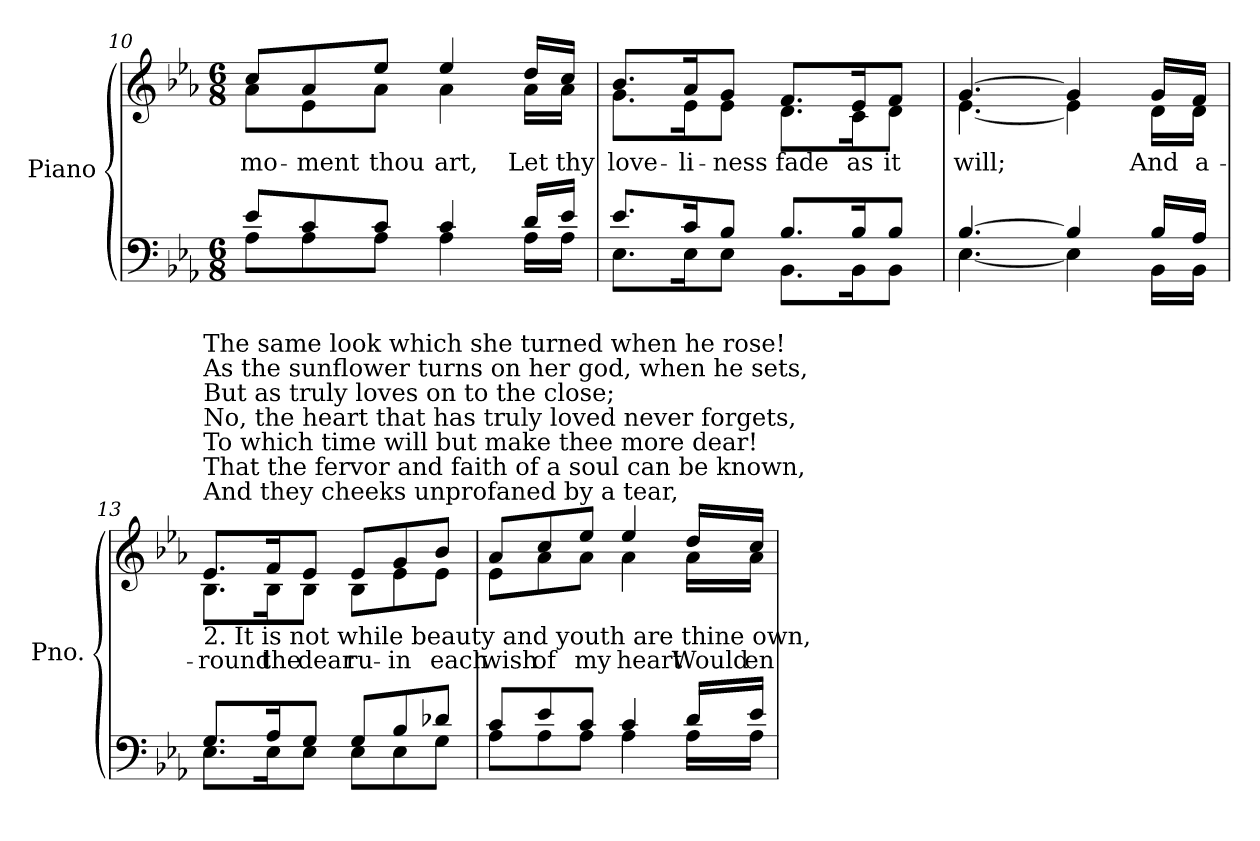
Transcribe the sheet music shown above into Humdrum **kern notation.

**kern	**kern	**text
*part1	*part1	*part1
*staff2	*staff1	*staff1
*I"Piano	*	*
*I'Pno.	*	*
*clefF4	*clefG2	*
*k[b-e-a-]	*k[b-e-a-]	*
*E-:	*E-:	*
*M6/8	*M6/8	*
=10	=10	=10
*^	*^	*
!	!	!	!	!LO:LY:b:color=#000000
8e-i/L	8A-i\L	8cci/L	8a-i\L	mo-
!	!	!	!	!LO:LY:b:color=#000000
8ci/	8A-i\	8a-i/	8e-i\	-ment
!	!	!	!	!LO:LY:b:color=#000000
8ci/J	8A-i\J	8ee-i/J	8a-i\J	thou
!	!	!	!	!LO:LY:b:color=#000000
4ci/	4A-i\	4ee-i/	4a-i\	art,
!	!	!	!	!LO:LY:b:color=#000000
16di/LL	16A-i\LL	16ddi/LL	16a-i\LL	Let
!	!	!	!	!LO:LY:b:color=#000000
16e-i/JJ	16A-i\JJ	16cci/JJ	16a-i\JJ	thy
=11	=11	=11	=11	=11
!	!	!	!	!LO:LY:b:color=#000000
8.e-i/L	8.E-i\L	8.b-i/L	8.gi\L	love-
!	!	!	!	!LO:LY:b:color=#000000
16ci/k	16E-i\k	16a-i/k	16e-i\k	-li-
!	!	!	!	!LO:LY:b:color=#000000
8B-i/J	8E-i\J	8gi/J	8e-i\J	-ness
!	!	!	!	!LO:LY:b:color=#000000
8.B-i/L	8.BB-i\L	8.fi/L	8.di\L	fade
!	!	!	!	!LO:LY:b:color=#000000
16B-i/k	16BB-i\k	16e-i/k	16ci\k	as
!	!	!	!	!LO:LY:b:color=#000000
8B-i/J	8BB-i\J	8fi/J	8di\J	it
=12	=12	=12	=12	=12
!	!	!	!	!LO:LY:b:color=#000000
[4.B-i/	[4.E-i\	[4.gi/	[4.e-i\	will;
4B-i/]	4E-i\]	4gi/]	4e-i\]	.
!	!	!	!	!LO:LY:b:color=#000000
16B-i/LL	16BB-i\LL	16gi/LL	16di\LL	And
!	!	!	!	!LO:LY:b:color=#000000
16A-i/JJ	16BB-i\JJ	16fi/JJ	16di\JJ	a-
!!LO:LB:g=z	!!
=13	=13	=13	=13	=13
!	!	!LO:TX:b:t=2. It is not while beauty and youth are thine own,	!	!
!	!	!LO:TX:t=And they cheeks unprofaned by a tear,	!	!
!	!	!LO:TX:t=That the fervor and faith of a soul can be known,	!	!
!	!	!LO:TX:t=To which time will but make thee more dear!	!	!
!	!	!LO:TX:t=No, the heart that has truly loved never forgets,	!	!
!	!	!LO:TX:t=But as truly loves on to the close;	!	!
!	!	!LO:TX:t=As the sunflower turns on her god, when he sets,	!	!
!	!	!LO:TX:t=The same look which she turned when he rose!	!	!
!	!	!	!	!LO:LY:b:color=#000000
8.Gi/L	8.E-i\L	8.e-i/L	8.B-i\L	-round
!	!	!	!	!LO:LY:b:color=#000000
16A-i/k	16E-i\k	16fi/k	16B-i\k	the
!	!	!	!	!LO:LY:b:color=#000000
8Gi/J	8E-i\J	8e-i/J	8B-i\J	dear
!	!	!	!	!LO:LY:b:color=#000000
8Gi/L	8E-i\L	8e-i/L	8B-i\L	ru-
!	!	!	!	!LO:LY:b:color=#000000
8B-i/	8E-i\	8gi/	8e-i\	-in
!	!	!	!	!LO:LY:b:color=#000000
8d-Xi/J	8Gi\J	8b-i/J	8e-i\J	each
=14	=14	=14	=14	=14
!	!	!	!	!LO:LY:b:color=#000000
8ci/L	8A-i\L	8a-i/L	8e-i\L	wish
!	!	!	!	!LO:LY:b:color=#000000
8e-i/	8A-i\	8cci/	8a-i\	of
!	!	!	!	!LO:LY:b:color=#000000
8ci/J	8A-i\J	8ee-i/J	8a-i\J	my
!	!	!	!	!LO:LY:b:color=#000000
4ci/	4A-i\	4ee-i/	4a-i\	heart
!	!	!	!	!LO:LY:b:color=#000000
16di/LL	16A-i\LL	16ddi/LL	16a-i\LL	Would
!	!	!	!	!LO:LY:b:color=#000000
16e-i/JJ	16A-i\JJ	16cci/JJ	16a-i\JJ	en-
*v	*v	*	*	*
*	*v	*v	*
=	=	=
*-	*-	*-
